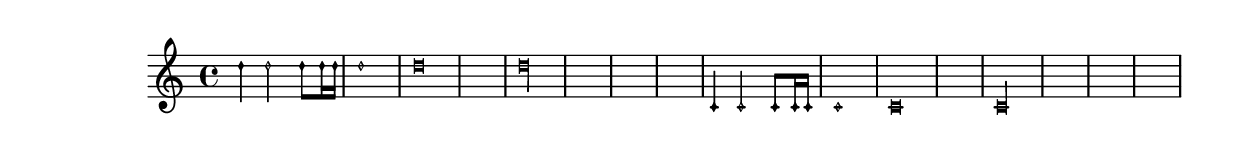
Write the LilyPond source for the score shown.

\version "2.3.22"
\header {
    
texidoc = "There is limited support for mensural notation: note head
shapes are available. Mensural stems are centered on the note heads,
both for up and down stems."

}


\score { { \context Voice { 
    \override NoteHead  #'style = #'mensural
\transpose c d'' {  c4 c2 c8  c16 c16  c1 c\breve c\longa }
\transpose c c' { c4 c2 c8  c16 c16  c1 c\breve c\longa }
}}}

